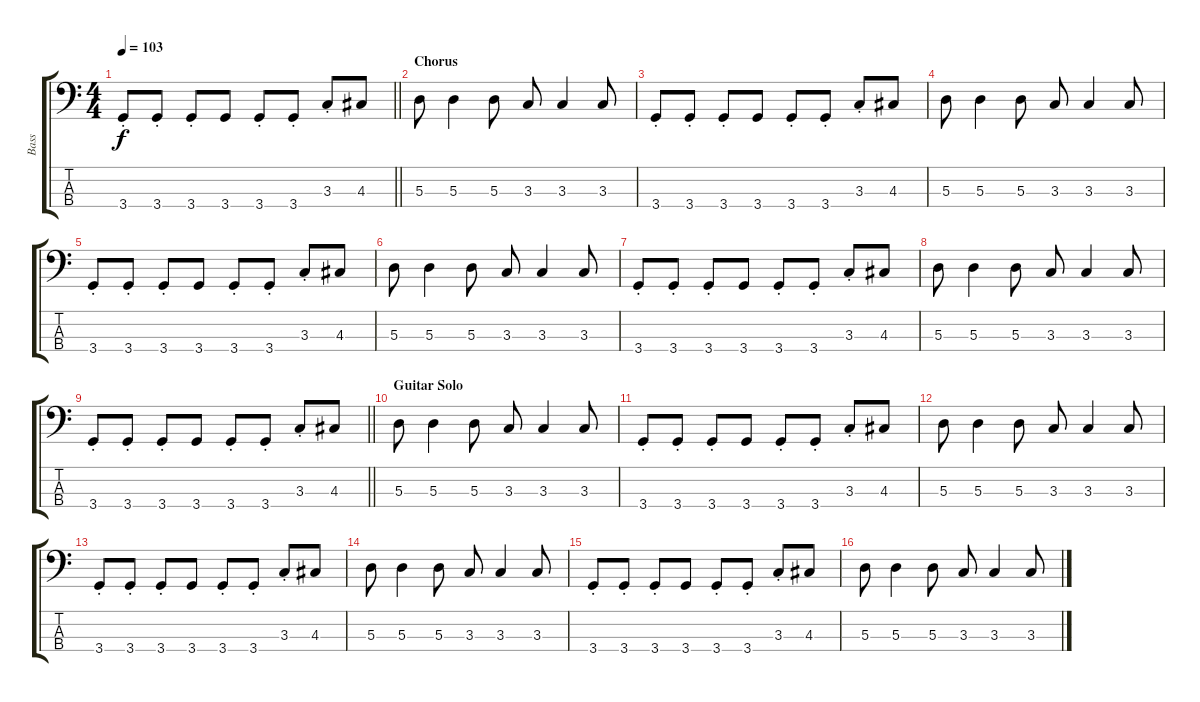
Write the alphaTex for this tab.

\track ("Bass" "Bass") {instrument electricbasspick}
\staff {score tabs}
\tuning (G2 D2 A1 E1) {hide}
\ts (4 4)
\tempo 103
\clef f4
\barLineRight lightlight
\ks c
3.4{st}.8{dy f} 3.4{st}.8 3.4{st}.8 3.4.8 3.4{st}.8 3.4{st}.8 3.3{st}.8 4.3.8 |
\section ("" "Chorus")
5.3.8 5.3.4 5.3.8 3.3.8 3.3.4 3.3.8 |
3.4{st}.8 3.4{st}.8 3.4{st}.8 3.4.8 3.4{st}.8 3.4{st}.8 3.3{st}.8 4.3.8 |
5.3.8 5.3.4 5.3.8 3.3.8 3.3.4 3.3.8 |
3.4{st}.8 3.4{st}.8 3.4{st}.8 3.4.8 3.4{st}.8 3.4{st}.8 3.3{st}.8 4.3.8 |
5.3.8 5.3.4 5.3.8 3.3.8 3.3.4 3.3.8 |
3.4{st}.8 3.4{st}.8 3.4{st}.8 3.4.8 3.4{st}.8 3.4{st}.8 3.3{st}.8 4.3.8 |
5.3.8 5.3.4 5.3.8 3.3.8 3.3.4 3.3.8 |
\barLineRight lightlight
3.4{st}.8 3.4{st}.8 3.4{st}.8 3.4.8 3.4{st}.8 3.4{st}.8 3.3{st}.8 4.3.8 |
\section ("" "Guitar Solo")
5.3.8 5.3.4 5.3.8 3.3.8 3.3.4 3.3.8 |
3.4{st}.8 3.4{st}.8 3.4{st}.8 3.4.8 3.4{st}.8 3.4{st}.8 3.3{st}.8 4.3.8 |
5.3.8 5.3.4 5.3.8 3.3.8 3.3.4 3.3.8 |
3.4{st}.8 3.4{st}.8 3.4{st}.8 3.4.8 3.4{st}.8 3.4{st}.8 3.3{st}.8 4.3.8 |
5.3.8 5.3.4 5.3.8 3.3.8 3.3.4 3.3.8 |
3.4{st}.8 3.4{st}.8 3.4{st}.8 3.4.8 3.4{st}.8 3.4{st}.8 3.3{st}.8 4.3.8 |
5.3.8 5.3.4 5.3.8 3.3.8 3.3.4 3.3.8
